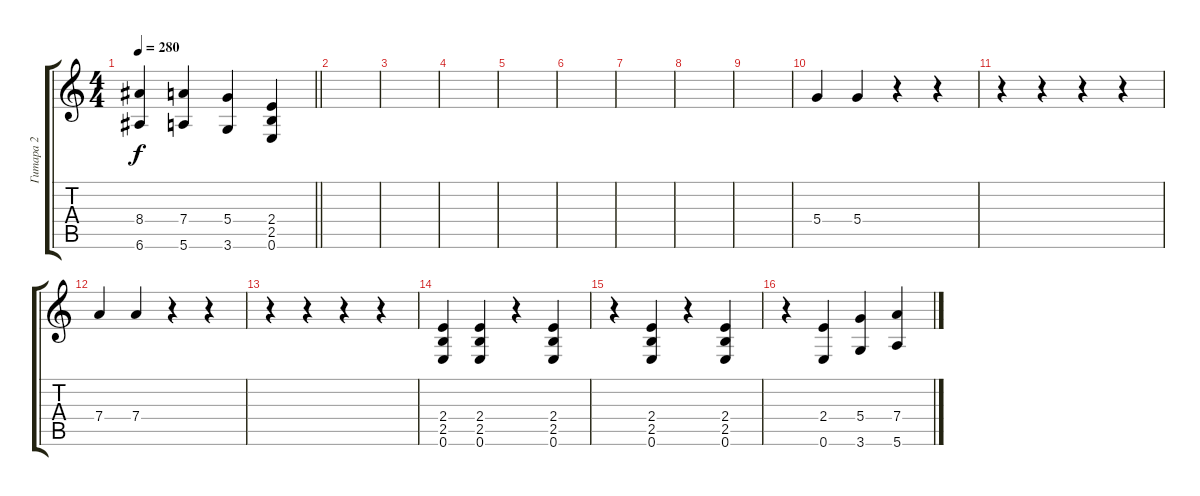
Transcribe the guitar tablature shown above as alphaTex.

\track ("Гитара 2" "Гитара 2") {instrument overdrivenguitar}
\staff {score tabs}
\tuning (E4 B3 G3 D3 A2 E2) {hide}
\ts (4 4)
\tempo 280
\clef g2
\barLineRight lightlight
\ks c
(8.4 6.6).4{dy f} (7.4 5.6).4 (5.4 3.6).4 (2.4 2.5 0.6).4 |
|
|
|
|
|
|
|
|
5.4.4 5.4.4 r.4 r.4 |
r.4 r.4 r.4 r.4 |
7.4.4 7.4.4 r.4 r.4 |
r.4 r.4 r.4 r.4 |
(2.4 2.5 0.6).4 (2.4 2.5 0.6).4 r.4 (2.4 2.5 0.6).4 |
r.4 (2.4 2.5 0.6).4 r.4 (2.4 2.5 0.6).4 |
r.4 (2.4 0.6).4 (5.4 3.6).4 (7.4 5.6).4
